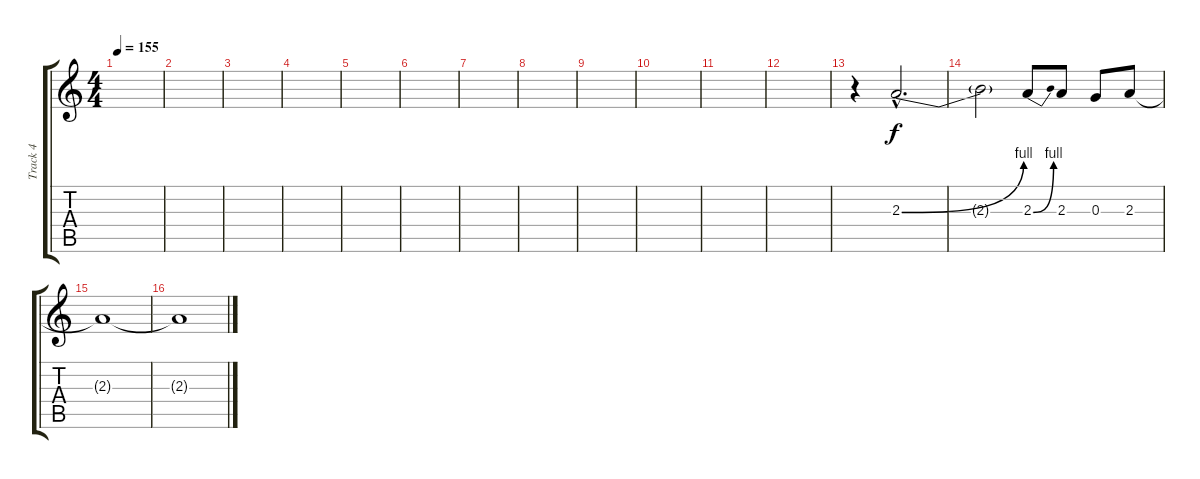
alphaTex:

\track ("Track 4" "Track 4") {instrument distortionguitar}
\staff {score tabs}
\tuning (E4 B3 G3 D3 A2 E2) {hide}
\ts (4 4)
\tempo 155
\clef g2
\ks c
|
|
|
|
|
|
|
|
|
|
|
|
r.4 2.3{be (bend 0 0 60 4) hac}.2{d} |
2.3{t}.2 2.3{be (bend 0 0 60 4)}.8 2.3.8 0.3.8 2.3.8 |
2.3{t}.1 |
2.3{t}.1
